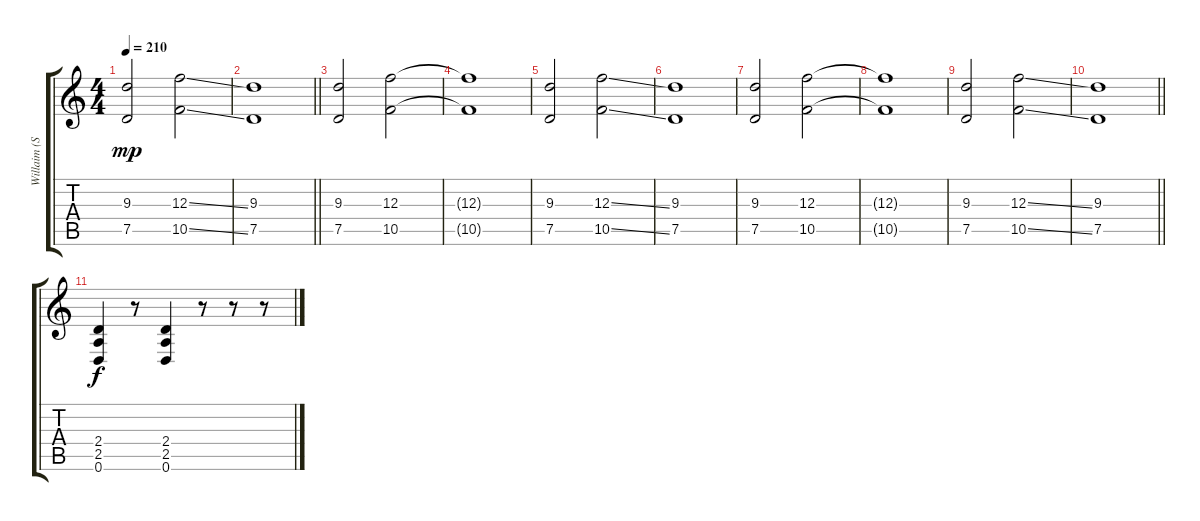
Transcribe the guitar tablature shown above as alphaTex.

\track ("Willaim (Studio)" "Willaim (S") {instrument distortionguitar}
\staff {score tabs}
\tuning (D4 A3 F3 C3 G2 D2) {hide}
\ts (4 4)
\tempo 210
\clef g2
\ks c
(9.3 7.5).2{dy mp} (12.3{ss} 10.5{ss}).2 |
\barLineRight lightlight
(9.3 7.5).1 |
(9.3 7.5).2 (12.3 10.5).2 |
(12.3{t} 10.5{t}).1 |
(9.3 7.5).2 (12.3{ss} 10.5{ss}).2 |
(9.3 7.5).1 |
(9.3 7.5).2 (12.3 10.5).2 |
(12.3{t} 10.5{t}).1 |
(9.3 7.5).2 (12.3{ss} 10.5{ss}).2 |
\barLineRight lightlight
(9.3 7.5).1 |
(2.4 2.5 0.6).4{dy f} r.8 (2.4 2.5 0.6).4 r.8 r.8 r.8
